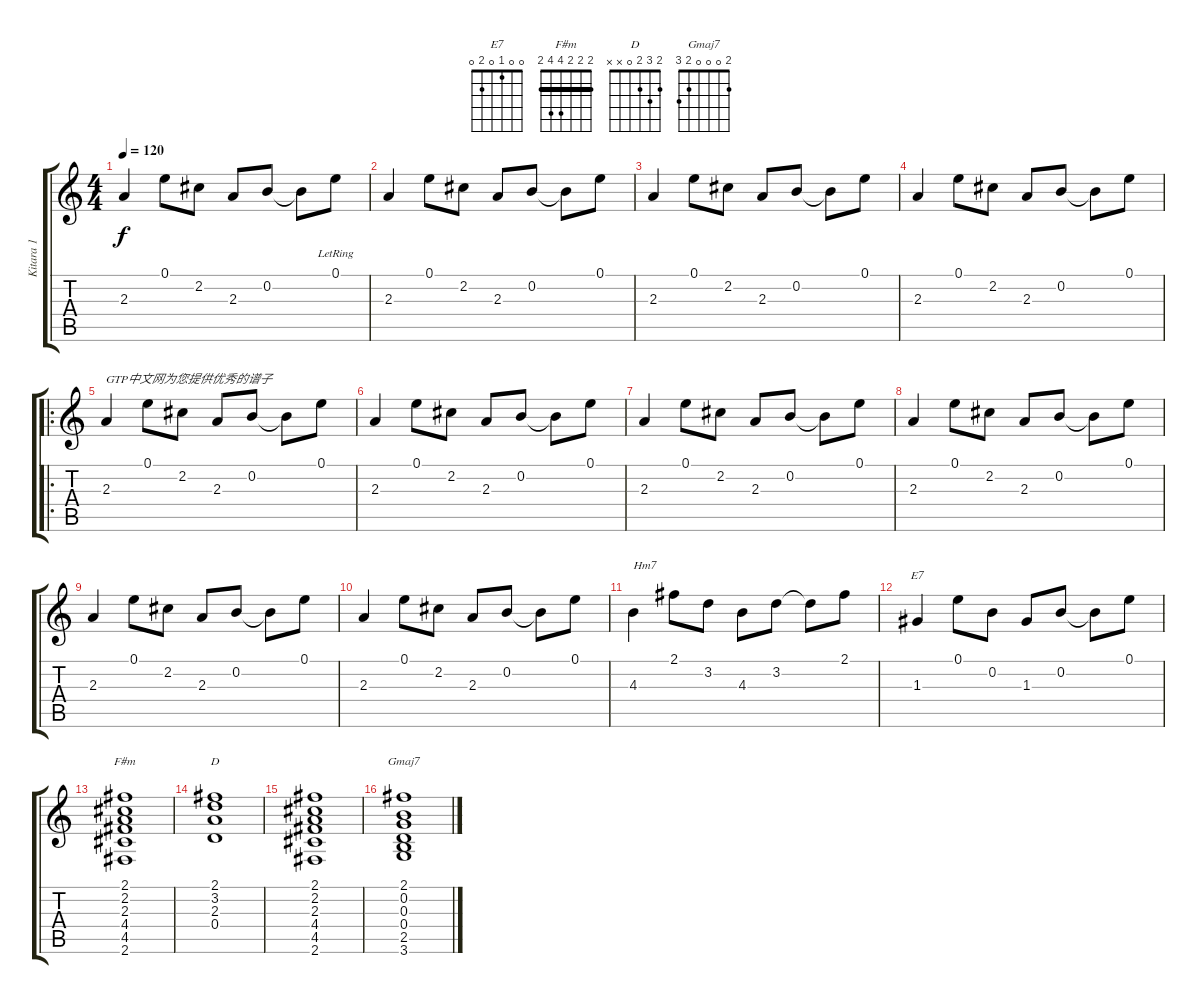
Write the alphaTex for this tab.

\track ("Kitara 1" "Kitara 1") {instrument electricguitarclean}
\staff {score tabs}
\tuning (E4 B3 G3 D3 A2 E2) {hide}
\chord ("E7" 0 0 1 0 2 0)
\chord ("F#m" 2 2 2 4 4 2) {barre 2}
\chord ("D" 2 3 2 0 x x)
\chord ("Gmaj7" 2 0 0 0 2 3)
\ts (4 4)
\tempo 120
\clef g2
\ks c
2.3.4{dy f volume 10 balance 6 instrument electricguitarclean} 0.1.8 2.2.8 2.3.8 0.2.8 0.2{t}.8 0.1{lr}.8 |
2.3.4 0.1.8 2.2.8 2.3.8 0.2.8 0.2{t}.8 0.1.8 |
2.3.4 0.1.8 2.2.8 2.3.8 0.2.8 0.2{t}.8 0.1.8 |
2.3.4 0.1.8 2.2.8 2.3.8 0.2.8 0.2{t}.8 0.1.8 |
\ro
2.3.4{txt "GTP中文网为您提供优秀的谱子" volume 8 balance 0} 0.1.8 2.2.8 2.3.8 0.2.8 0.2{t}.8 0.1.8 |
2.3.4 0.1.8 2.2.8 2.3.8 0.2.8 0.2{t}.8 0.1.8 |
2.3.4 0.1.8 2.2.8 2.3.8 0.2.8 0.2{t}.8 0.1.8 |
2.3.4 0.1.8 2.2.8 2.3.8 0.2.8 0.2{t}.8 0.1.8 |
2.3.4 0.1.8 2.2.8 2.3.8 0.2.8 0.2{t}.8 0.1.8 |
2.3.4 0.1.8 2.2.8 2.3.8 0.2.8 0.2{t}.8 0.1.8 |
4.3.4{txt "Hm7"} 2.1.8 3.2.8 4.3.8 3.2.8 3.2{t}.8 2.1.8 |
1.3.4{ch "E7"} 0.1.8 0.2.8 1.3.8 0.2.8 0.2{t}.8 0.1.8 |
(2.1 2.2 2.3 4.4 4.5 2.6).1{ch "F#m"} |
(2.1 3.2 2.3 0.4).1{ch "D"} |
(2.1 2.2 2.3 4.4 4.5 2.6).1 |
(2.1 0.2 0.3 0.4 2.5 3.6).1{ch "Gmaj7"}
